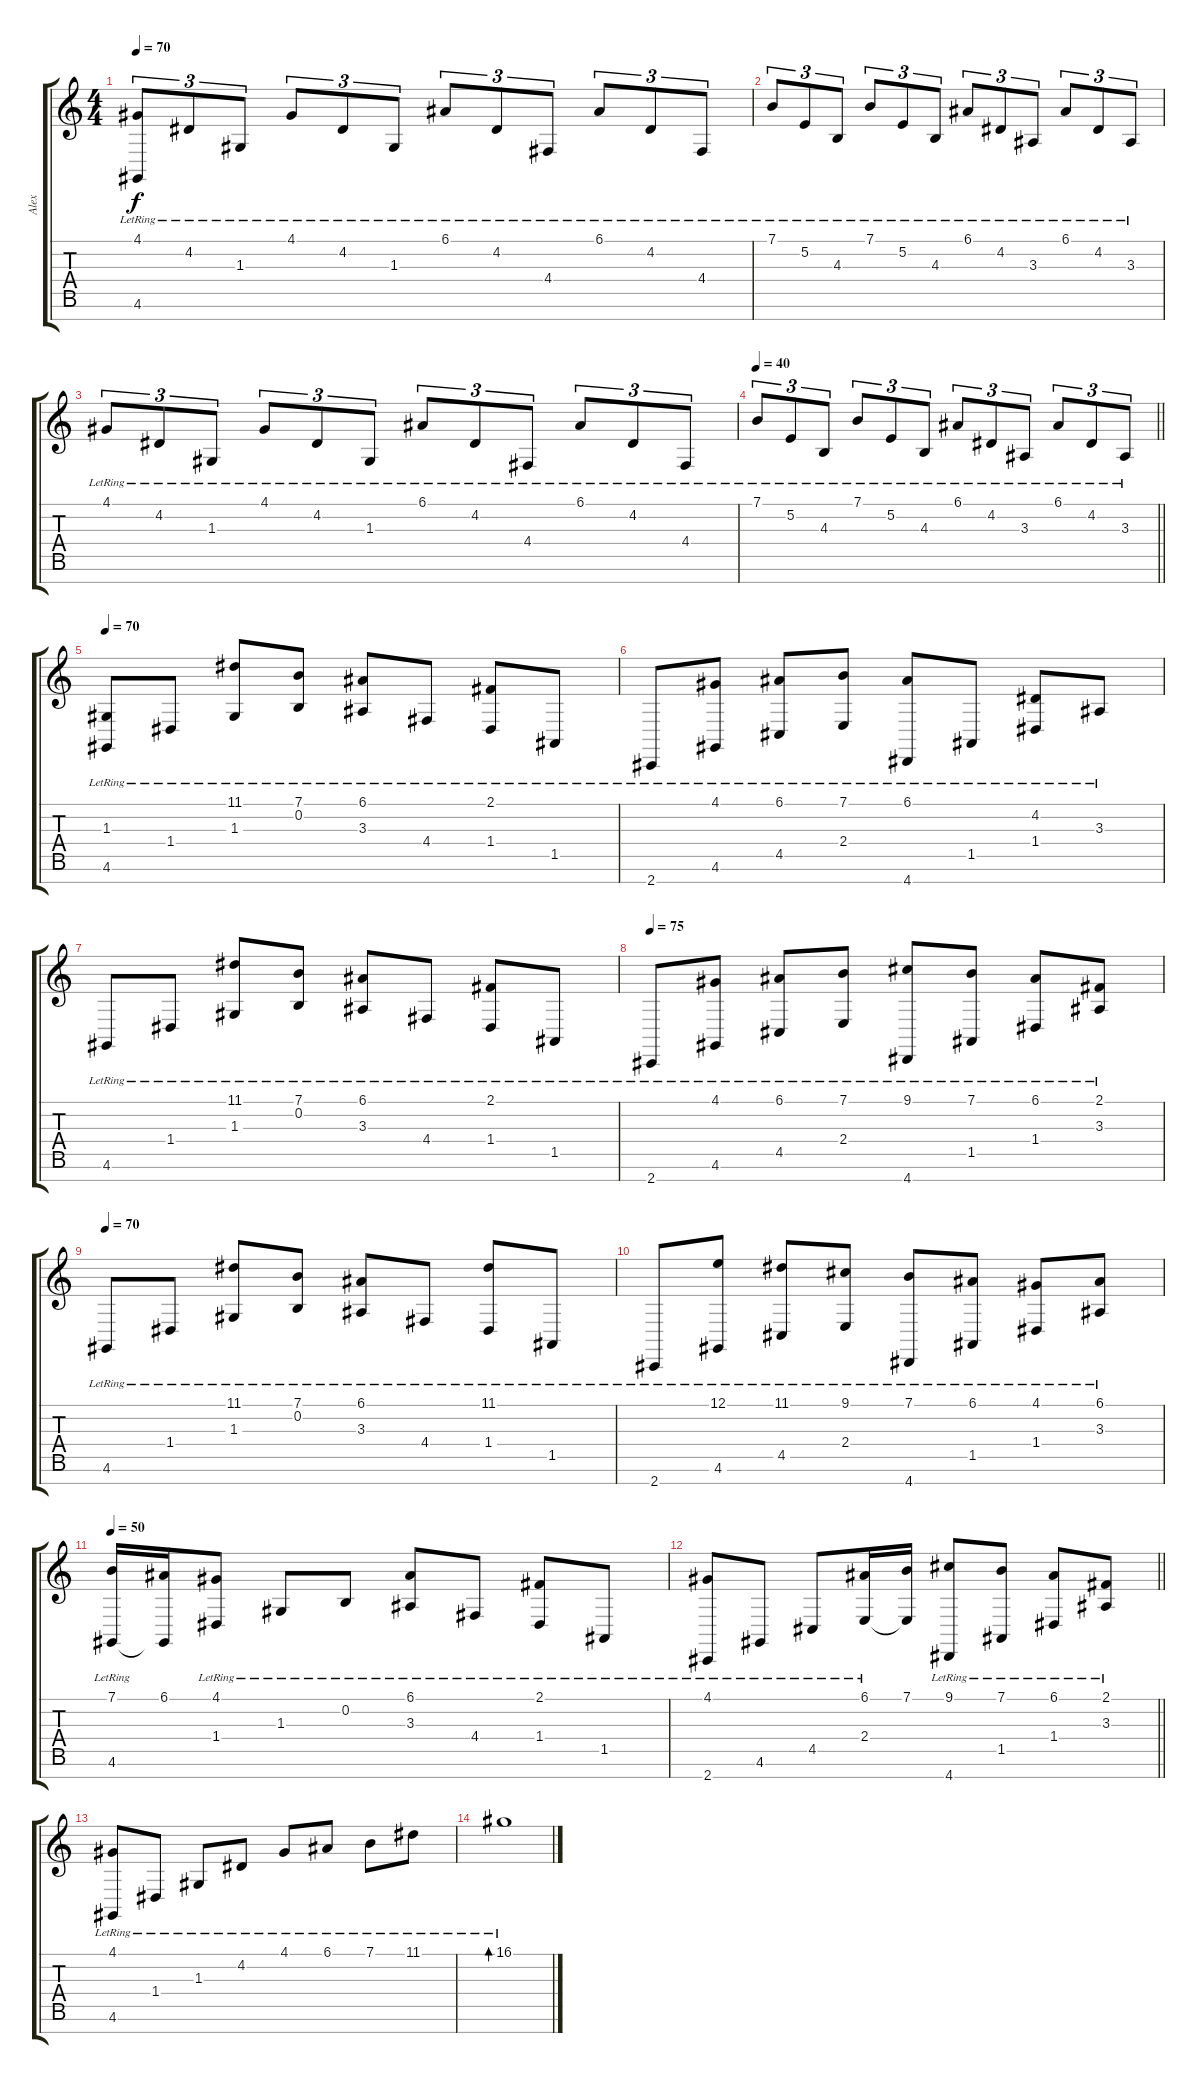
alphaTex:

\track ("Alex" "Alex") {instrument brightacousticpiano}
\staff {score tabs}
\tuning (E4 B3 G3 D3 A2 E2 B1) {hide}
\ts (4 4)
\section ("" "")
\tempo 70
\clef g2
\ks c
(4.1{lr} 4.6{lr}).8{tu (3 2) dy f} 4.2{lr}.8{tu (3 2)} 1.3{lr}.8{tu (3 2)} 4.1{lr}.8{tu (3 2)} 4.2{lr}.8{tu (3 2)} 1.3{lr}.8{tu (3 2)} 6.1{lr}.8{tu (3 2)} 4.2{lr}.8{tu (3 2)} 4.4{lr}.8{tu (3 2)} 6.1{lr}.8{tu (3 2)} 4.2{lr}.8{tu (3 2)} 4.4{lr}.8{tu (3 2)} |
7.1{lr}.8{tu (3 2)} 5.2{lr}.8{tu (3 2)} 4.3{lr}.8{tu (3 2)} 7.1{lr}.8{tu (3 2)} 5.2{lr}.8{tu (3 2)} 4.3{lr}.8{tu (3 2)} 6.1{lr}.8{tu (3 2)} 4.2{lr}.8{tu (3 2)} 3.3{lr}.8{tu (3 2)} 6.1{lr}.8{tu (3 2)} 4.2{lr}.8{tu (3 2)} 3.3{lr}.8{tu (3 2)} |
4.1{lr}.8{tu (3 2)} 4.2{lr}.8{tu (3 2)} 1.3{lr}.8{tu (3 2)} 4.1{lr}.8{tu (3 2)} 4.2{lr}.8{tu (3 2)} 1.3{lr}.8{tu (3 2)} 6.1{lr}.8{tu (3 2)} 4.2{lr}.8{tu (3 2)} 4.4{lr}.8{tu (3 2)} 6.1{lr}.8{tu (3 2)} 4.2{lr}.8{tu (3 2)} 4.4{lr}.8{tu (3 2)} |
\tempo 40
\barLineRight lightlight
7.1{lr}.8{tu (3 2)} 5.2{lr}.8{tu (3 2)} 4.3{lr}.8{tu (3 2)} 7.1{lr}.8{tu (3 2)} 5.2{lr}.8{tu (3 2)} 4.3{lr}.8{tu (3 2)} 6.1{lr}.8{tu (3 2)} 4.2{lr}.8{tu (3 2)} 3.3{lr}.8{tu (3 2)} 6.1{lr}.8{tu (3 2)} 4.2{lr}.8{tu (3 2)} 3.3{lr}.8{tu (3 2)} |
\section ("" "")
\tempo 70
(1.3{lr} 4.6{lr}).8 1.4{lr}.8 (11.1{lr} 1.3{lr}).8 (7.1{lr} 0.2{lr}).8 (6.1{lr} 3.3{lr}).8 4.4{lr}.8 (2.1{lr} 1.4{lr}).8 1.5{lr}.8 |
2.7{lr}.8 (4.1{lr} 4.6{lr}).8 (6.1{lr} 4.5{lr}).8 (7.1{lr} 2.4{lr}).8 (6.1{lr} 4.7{lr}).8 1.5{lr}.8 (4.2{lr} 1.4{lr}).8 3.3{lr}.8 |
4.6{lr}.8 1.4{lr}.8 (11.1{lr} 1.3{lr}).8 (7.1{lr} 0.2{lr}).8 (6.1{lr} 3.3{lr}).8 4.4{lr}.8 (2.1{lr} 1.4{lr}).8 1.5{lr}.8 |
\tempo 75
2.7{lr}.8 (4.1{lr} 4.6{lr}).8 (6.1{lr} 4.5{lr}).8 (7.1{lr} 2.4{lr}).8 (9.1{lr} 4.7{lr}).8 (7.1{lr} 1.5{lr}).8 (6.1{lr} 1.4{lr}).8 (2.1{lr} 3.3{lr}).8 |
\tempo 70
4.6{lr}.8 1.4{lr}.8 (11.1{lr} 1.3{lr}).8 (7.1{lr} 0.2{lr}).8 (6.1{lr} 3.3{lr}).8 4.4{lr}.8 (11.1 1.4{lr}).8 1.5{lr}.8 |
2.7{lr}.8 (12.1 4.6{lr}).8 (11.1 4.5{lr}).8 (9.1 2.4{lr}).8 (7.1 4.7{lr}).8 (6.1 1.5{lr}).8 (4.1 1.4{lr}).8 (6.1 3.3{lr}).8 |
\tempo 50
(7.1 4.6{lr}).16 (6.1 4.6{t}).16 (4.1 1.4{lr}).8 1.3{lr}.8 0.2{lr}.8 (6.1 3.3{lr}).8 4.4{lr}.8 (2.1 1.4{lr}).8 1.5{lr}.8 |
\barLineRight lightlight
(4.1 2.7{lr}).8 4.6{lr}.8 4.5{lr}.8 (6.1{lr} 2.4{lr}).16 (7.1 2.4{t}).16 (9.1{lr} 4.7{lr}).8 (7.1{lr} 1.5{lr}).8 (6.1{lr} 1.4{lr}).8 (2.1{lr} 3.3{lr}).8 |
(4.1{lr} 4.6{lr}).8 1.4{lr}.8 1.3{lr}.8 4.2{lr}.8 4.1{lr}.8 6.1{lr}.8 7.1{lr}.8 11.1{lr}.8 |
16.1{lr}.1{bd 120}
